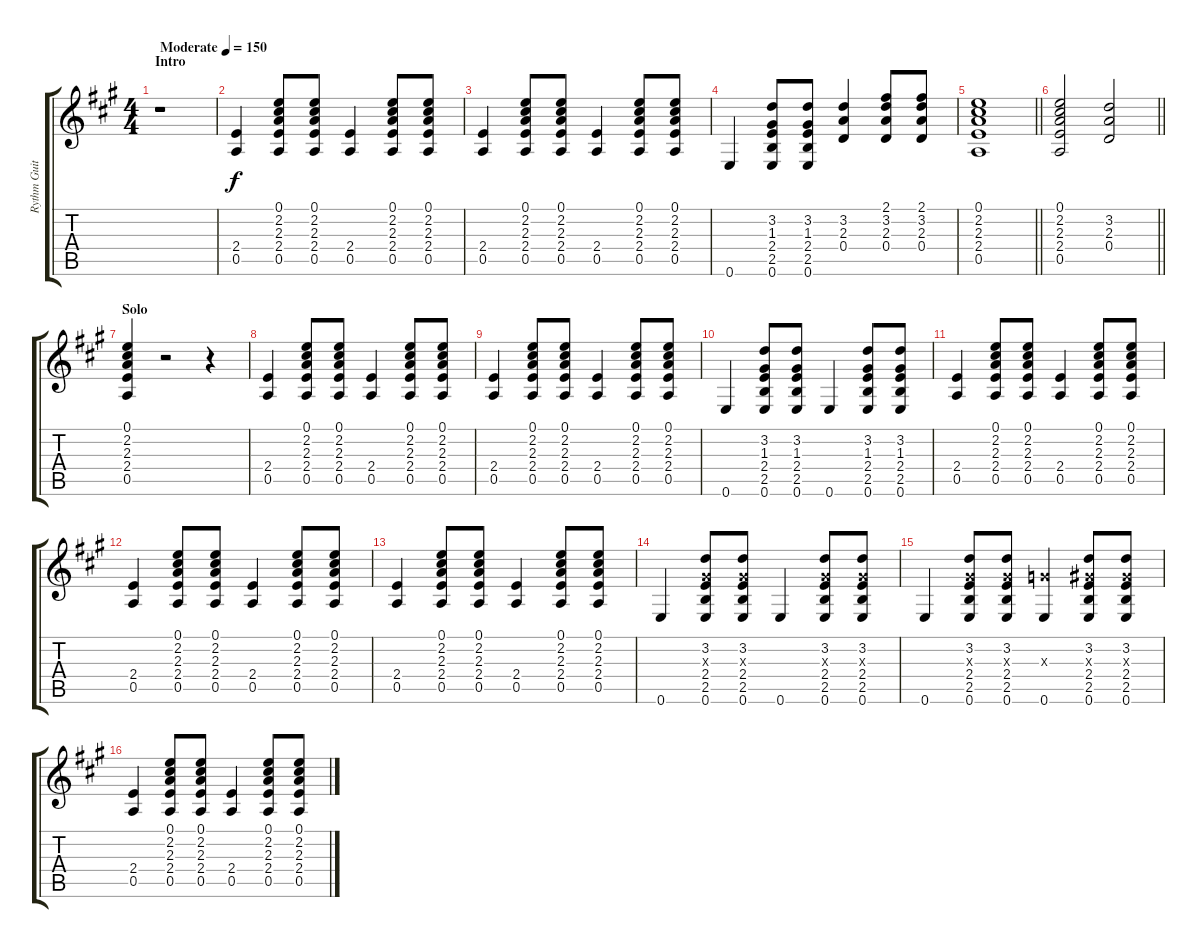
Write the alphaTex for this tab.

\track ("Rythm Guitar" "Rythm Guit") {instrument acousticguitarsteel}
\staff {score tabs}
\tuning (E4 B3 G3 D3 A2 E2) {hide}
\ts (4 4)
\section ("" "Intro")
\tempo (150 "Moderate")
\clef g2
\ks a
r.1{dy f instrument acousticguitarsteel} |
(2.4 0.5).4 (0.1 2.2 2.3 2.4 0.5).8 (0.1 2.2 2.3 2.4 0.5).8 (2.4 0.5).4 (0.1 2.2 2.3 2.4 0.5).8 (0.1 2.2 2.3 2.4 0.5).8 |
(2.4 0.5).4 (0.1 2.2 2.3 2.4 0.5).8 (0.1 2.2 2.3 2.4 0.5).8 (2.4 0.5).4 (0.1 2.2 2.3 2.4 0.5).8 (0.1 2.2 2.3 2.4 0.5).8 |
0.6.4 (3.2 1.3 2.4 2.5 0.6).8 (3.2 1.3 2.4 2.5 0.6).8 (3.2 2.3 0.4).4 (2.1 3.2 2.3 0.4).8 (2.1 3.2 2.3 0.4).8 |
\barLineRight lightlight
(0.1 2.2 2.3 2.4 0.5).1 |
\barLineRight lightlight
(0.1 2.2 2.3 2.4 0.5).2 (3.2 2.3 0.4).2 |
\section ("" "Solo")
(0.1 2.2 2.3 2.4 0.5).4 r.2 r.4 |
(2.4 0.5).4 (0.1 2.2 2.3 2.4 0.5).8 (0.1 2.2 2.3 2.4 0.5).8 (2.4 0.5).4 (0.1 2.2 2.3 2.4 0.5).8 (0.1 2.2 2.3 2.4 0.5).8 |
(2.4 0.5).4 (0.1 2.2 2.3 2.4 0.5).8 (0.1 2.2 2.3 2.4 0.5).8 (2.4 0.5).4 (0.1 2.2 2.3 2.4 0.5).8 (0.1 2.2 2.3 2.4 0.5).8 |
0.6.4 (3.2 1.3 2.4 2.5 0.6).8 (3.2 1.3 2.4 2.5 0.6).8 0.6.4 (3.2 1.3 2.4 2.5 0.6).8 (3.2 1.3 2.4 2.5 0.6).8 |
(2.4 0.5).4 (0.1 2.2 2.3 2.4 0.5).8 (0.1 2.2 2.3 2.4 0.5).8 (2.4 0.5).4 (0.1 2.2 2.3 2.4 0.5).8 (0.1 2.2 2.3 2.4 0.5).8 |
(2.4 0.5).4 (0.1 2.2 2.3 2.4 0.5).8 (0.1 2.2 2.3 2.4 0.5).8 (2.4 0.5).4 (0.1 2.2 2.3 2.4 0.5).8 (0.1 2.2 2.3 2.4 0.5).8 |
(2.4 0.5).4 (0.1 2.2 2.3 2.4 0.5).8 (0.1 2.2 2.3 2.4 0.5).8 (2.4 0.5).4 (0.1 2.2 2.3 2.4 0.5).8 (0.1 2.2 2.3 2.4 0.5).8 |
0.6.4 (3.2 1.3{x} 2.4 2.5 0.6).8 (3.2 1.3{x} 2.4 2.5 0.6).8 0.6.4 (3.2 1.3{x} 2.4 2.5 0.6).8 (3.2 1.3{x} 2.4 2.5 0.6).8 |
0.6.4 (3.2 1.3{x} 2.4 2.5 0.6).8 (3.2 1.3{x} 2.4 2.5 0.6).8 (0.3{x} 0.6).4 (3.2 1.3{x} 2.4 2.5 0.6).8 (3.2 1.3{x} 2.4 2.5 0.6).8 |
(2.4 0.5).4 (0.1 2.2 2.3 2.4 0.5).8 (0.1 2.2 2.3 2.4 0.5).8 (2.4 0.5).4 (0.1 2.2 2.3 2.4 0.5).8 (0.1 2.2 2.3 2.4 0.5).8
